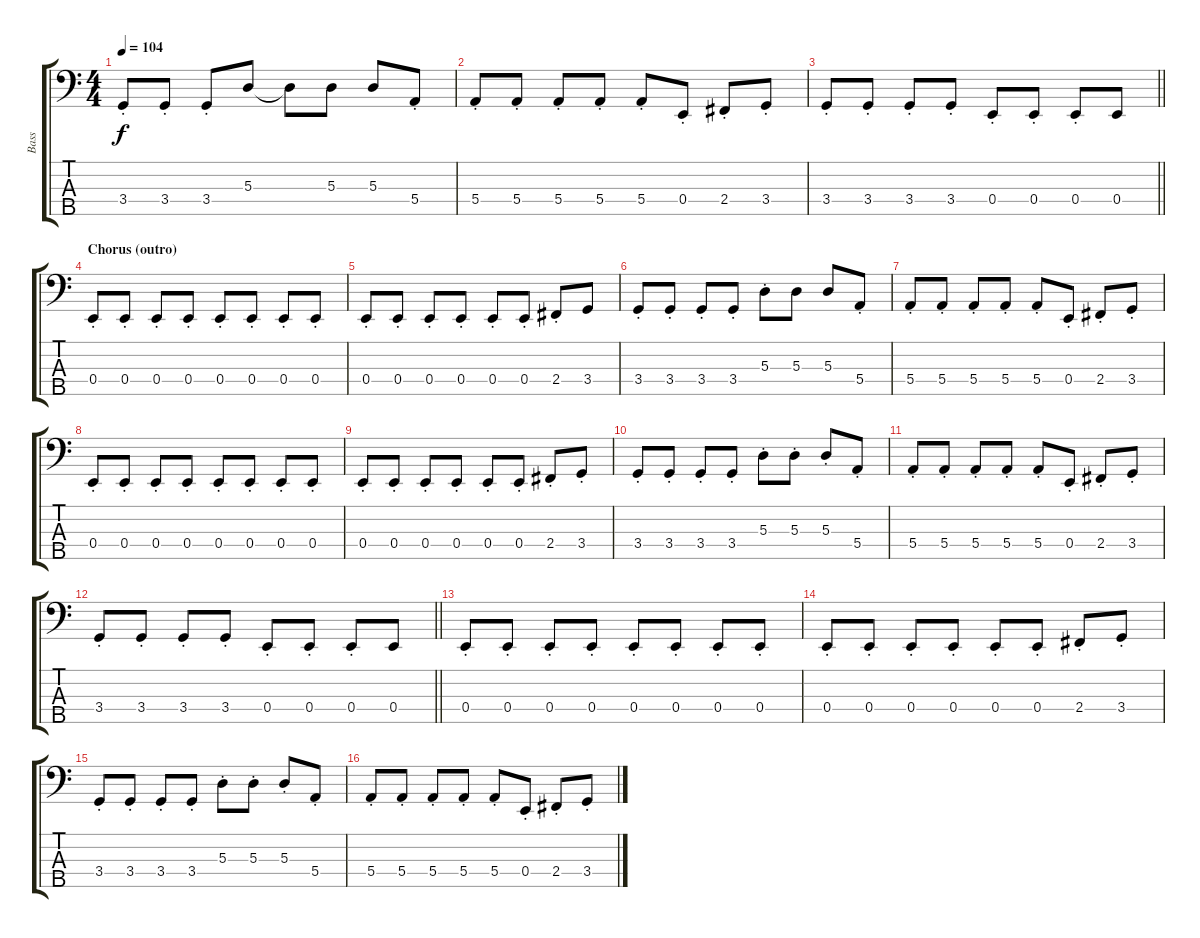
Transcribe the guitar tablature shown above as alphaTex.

\track ("Bass" "Bass") {instrument electricbassfinger}
\staff {score tabs}
\tuning (G2 D2 A1 E1 B0) {hide}
\ts (4 4)
\tempo 104
\clef f4
\ks c
3.4{st}.8{dy f} 3.4{st}.8 3.4{st}.8 5.3.8 5.3{t}.8 5.3.8 5.3.8 5.4{st}.8 |
5.4{st}.8 5.4{st}.8 5.4{st}.8 5.4{st}.8 5.4{st}.8 0.4{st}.8 2.4{st}.8 3.4{st}.8 |
\barLineRight lightlight
3.4{st}.8 3.4{st}.8 3.4{st}.8 3.4{st}.8 0.4{st}.8 0.4{st}.8 0.4{st}.8 0.4.8 |
\section ("" "Chorus (outro)")
0.4{st}.8 0.4{st}.8 0.4{st}.8 0.4{st}.8 0.4{st}.8 0.4{st}.8 0.4{st}.8 0.4{st}.8 |
0.4{st}.8 0.4{st}.8 0.4{st}.8 0.4{st}.8 0.4{st}.8 0.4{st}.8 2.4{st}.8 3.4.8 |
3.4{st}.8 3.4{st}.8 3.4{st}.8 3.4{st}.8 5.3{st}.8 5.3.8 5.3.8 5.4{st}.8 |
5.4{st}.8 5.4{st}.8 5.4{st}.8 5.4{st}.8 5.4{st}.8 0.4{st}.8 2.4{st}.8 3.4{st}.8 |
0.4{st}.8 0.4{st}.8 0.4{st}.8 0.4{st}.8 0.4{st}.8 0.4{st}.8 0.4{st}.8 0.4{st}.8 |
0.4{st}.8 0.4{st}.8 0.4{st}.8 0.4{st}.8 0.4{st}.8 0.4{st}.8 2.4{st}.8 3.4{st}.8 |
3.4{st}.8 3.4{st}.8 3.4{st}.8 3.4{st}.8 5.3{st}.8 5.3{st}.8 5.3{st}.8 5.4{st}.8 |
5.4{st}.8 5.4{st}.8 5.4{st}.8 5.4{st}.8 5.4{st}.8 0.4{st}.8 2.4{st}.8 3.4{st}.8 |
\barLineRight lightlight
3.4{st}.8 3.4{st}.8 3.4{st}.8 3.4{st}.8 0.4{st}.8 0.4{st}.8 0.4{st}.8 0.4.8 |
0.4{st}.8 0.4{st}.8 0.4{st}.8 0.4{st}.8 0.4{st}.8 0.4{st}.8 0.4{st}.8 0.4{st}.8 |
0.4{st}.8 0.4{st}.8 0.4{st}.8 0.4{st}.8 0.4{st}.8 0.4{st}.8 2.4{st}.8 3.4{st}.8 |
3.4{st}.8 3.4{st}.8 3.4{st}.8 3.4{st}.8 5.3{st}.8 5.3{st}.8 5.3{st}.8 5.4{st}.8 |
5.4{st}.8 5.4{st}.8 5.4{st}.8 5.4{st}.8 5.4{st}.8 0.4{st}.8 2.4{st}.8 3.4{st}.8
